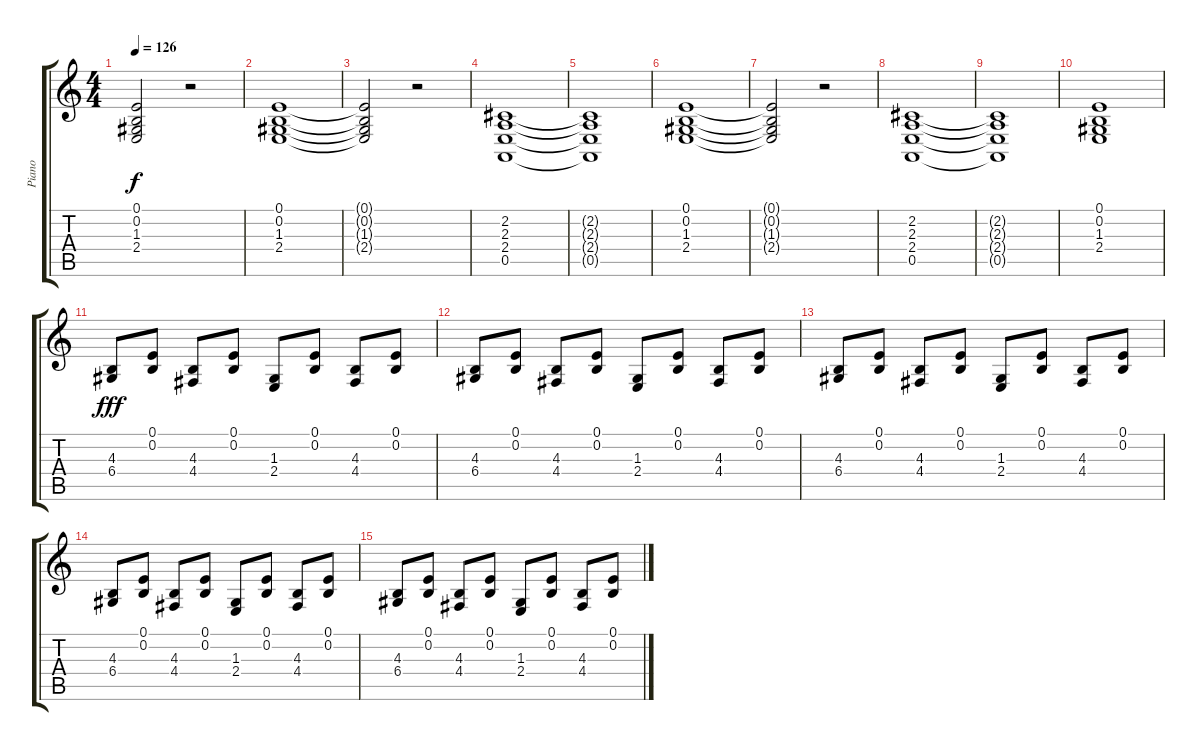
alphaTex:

\track ("Piano" "Piano") {instrument electricgrandpiano}
\staff {score tabs}
\tuning (E4 B3 G3 D3 A2 E2) {hide}
\ts (4 4)
\tempo 126
\clef g2
\ks c
(0.1{t} 0.2{t} 1.3{t} 2.4{t}).2{dy f} r.2 |
(0.1 0.2 1.3 2.4).1 |
(0.1{t} 0.2{t} 1.3{t} 2.4{t}).2 r.2 |
(2.2 2.3 2.4 0.5).1 |
(2.2{t} 2.3{t} 2.4{t} 0.5{t}).1 |
(0.1 0.2 1.3 2.4).1 |
(0.1{t} 0.2{t} 1.3{t} 2.4{t}).2 r.2 |
(2.2 2.3 2.4 0.5).1 |
(2.2{t} 2.3{t} 2.4{t} 0.5{t}).1 |
(0.1 0.2 1.3 2.4).1 |
(4.3 6.4).8{dy fff volume 14 instrument overdrivenguitar} (0.1 0.2).8 (4.3 4.4).8 (0.1 0.2).8 (1.3 2.4).8 (0.1 0.2).8 (4.3 4.4).8 (0.1 0.2).8 |
(4.3 6.4).8 (0.1 0.2).8 (4.3 4.4).8 (0.1 0.2).8 (1.3 2.4).8 (0.1 0.2).8 (4.3 4.4).8 (0.1 0.2).8 |
(4.3 6.4).8 (0.1 0.2).8 (4.3 4.4).8 (0.1 0.2).8 (1.3 2.4).8 (0.1 0.2).8 (4.3 4.4).8 (0.1 0.2).8 |
(4.3 6.4).8 (0.1 0.2).8 (4.3 4.4).8 (0.1 0.2).8 (1.3 2.4).8 (0.1 0.2).8 (4.3 4.4).8 (0.1 0.2).8 |
(4.3 6.4).8 (0.1 0.2).8 (4.3 4.4).8 (0.1 0.2).8 (1.3 2.4).8 (0.1 0.2).8 (4.3 4.4).8 (0.1 0.2).8
